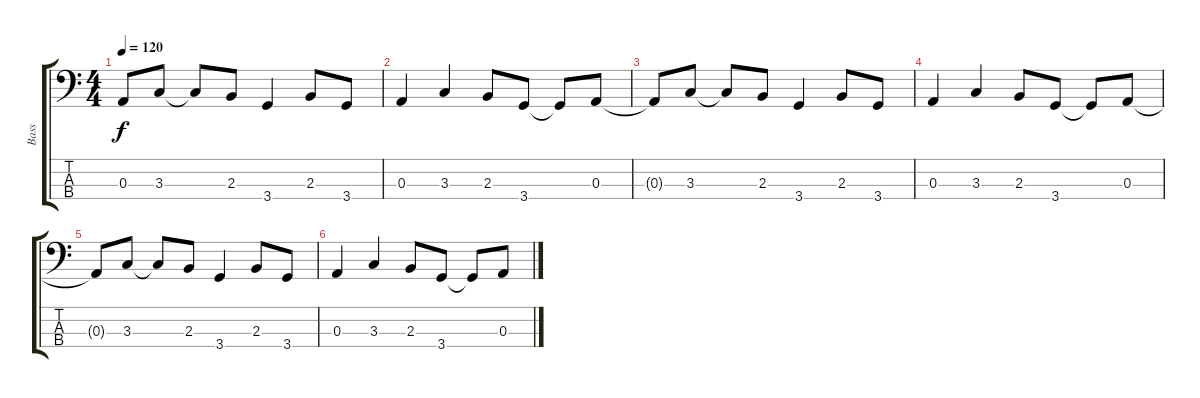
\track ("Bass" "Bass") {instrument electricbasspick}
\staff {score tabs}
\tuning (G2 D2 A1 E1) {hide}
\ts (4 4)
\tempo 120
\clef f4
\ks c
0.3{t}.8{dy f} 3.3.8 3.3{t}.8 2.3.8 3.4.4 2.3.8 3.4.8 |
0.3.4 3.3.4 2.3.8 3.4.8 3.4{t}.8 0.3.8 |
0.3{t}.8 3.3.8 3.3{t}.8 2.3.8 3.4.4 2.3.8 3.4.8 |
0.3.4{volume 0} 3.3.4 2.3.8 3.4.8 3.4{t}.8 0.3.8 |
0.3{t}.8 3.3.8 3.3{t}.8 2.3.8 3.4.4 2.3.8 3.4.8 |
0.3.4 3.3.4 2.3.8 3.4.8 3.4{t}.8 0.3.8
